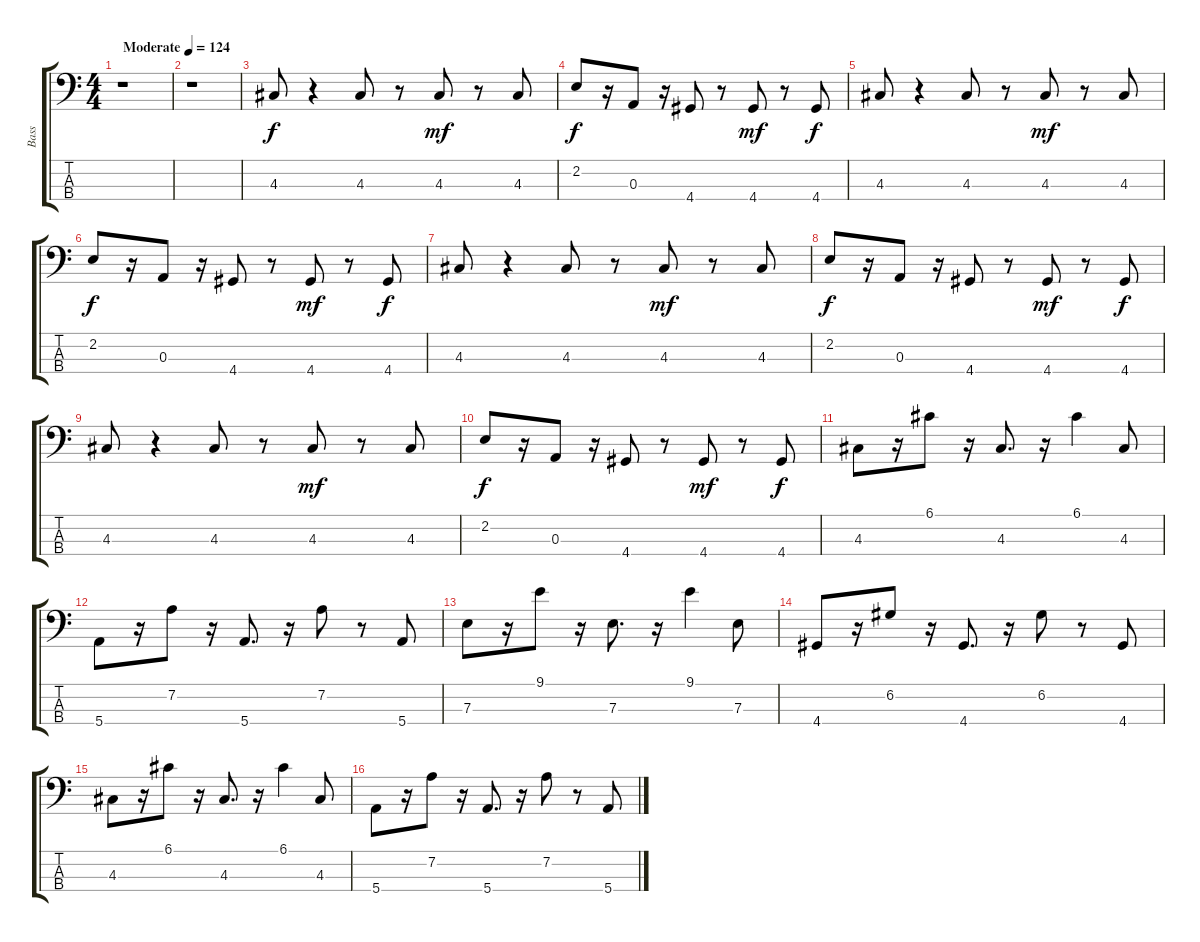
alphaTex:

\track ("Bass" "Bass") {instrument synthbass2}
\staff {score tabs}
\tuning (G2 D2 A1 E1) {hide}
\ts (4 4)
\tempo (124 "Moderate")
\clef f4
\ks c
r.1{dy f instrument synthbass2} |
r.1 |
4.3.8 r.4 4.3.8 r.8 4.3.8{dy mf} r.8 4.3.8 |
2.2.8{dy f} r.16 0.3.8 r.16 4.4.8 r.8 4.4.8{dy mf} r.8 4.4.8{dy f} |
4.3.8 r.4 4.3.8 r.8 4.3.8{dy mf} r.8 4.3.8 |
2.2.8{dy f} r.16 0.3.8 r.16 4.4.8 r.8 4.4.8{dy mf} r.8 4.4.8{dy f} |
4.3.8 r.4 4.3.8 r.8 4.3.8{dy mf} r.8 4.3.8 |
2.2.8{dy f} r.16 0.3.8 r.16 4.4.8 r.8 4.4.8{dy mf} r.8 4.4.8{dy f} |
4.3.8 r.4 4.3.8 r.8 4.3.8{dy mf} r.8 4.3.8 |
2.2.8{dy f} r.16 0.3.8 r.16 4.4.8 r.8 4.4.8{dy mf} r.8 4.4.8{dy f} |
4.3.8 r.16 6.1.8 r.16 4.3.8{d} r.16 6.1.4 4.3.8 |
5.4.8 r.16 7.2.8 r.16 5.4.8{d} r.16 7.2.8 r.8 5.4.8 |
7.3.8 r.16 9.1.8 r.16 7.3.8{d} r.16 9.1.4 7.3.8 |
4.4.8 r.16 6.2.8 r.16 4.4.8{d} r.16 6.2.8 r.8 4.4.8 |
4.3.8 r.16 6.1.8 r.16 4.3.8{d} r.16 6.1.4 4.3.8 |
5.4.8 r.16 7.2.8 r.16 5.4.8{d} r.16 7.2.8 r.8 5.4.8
